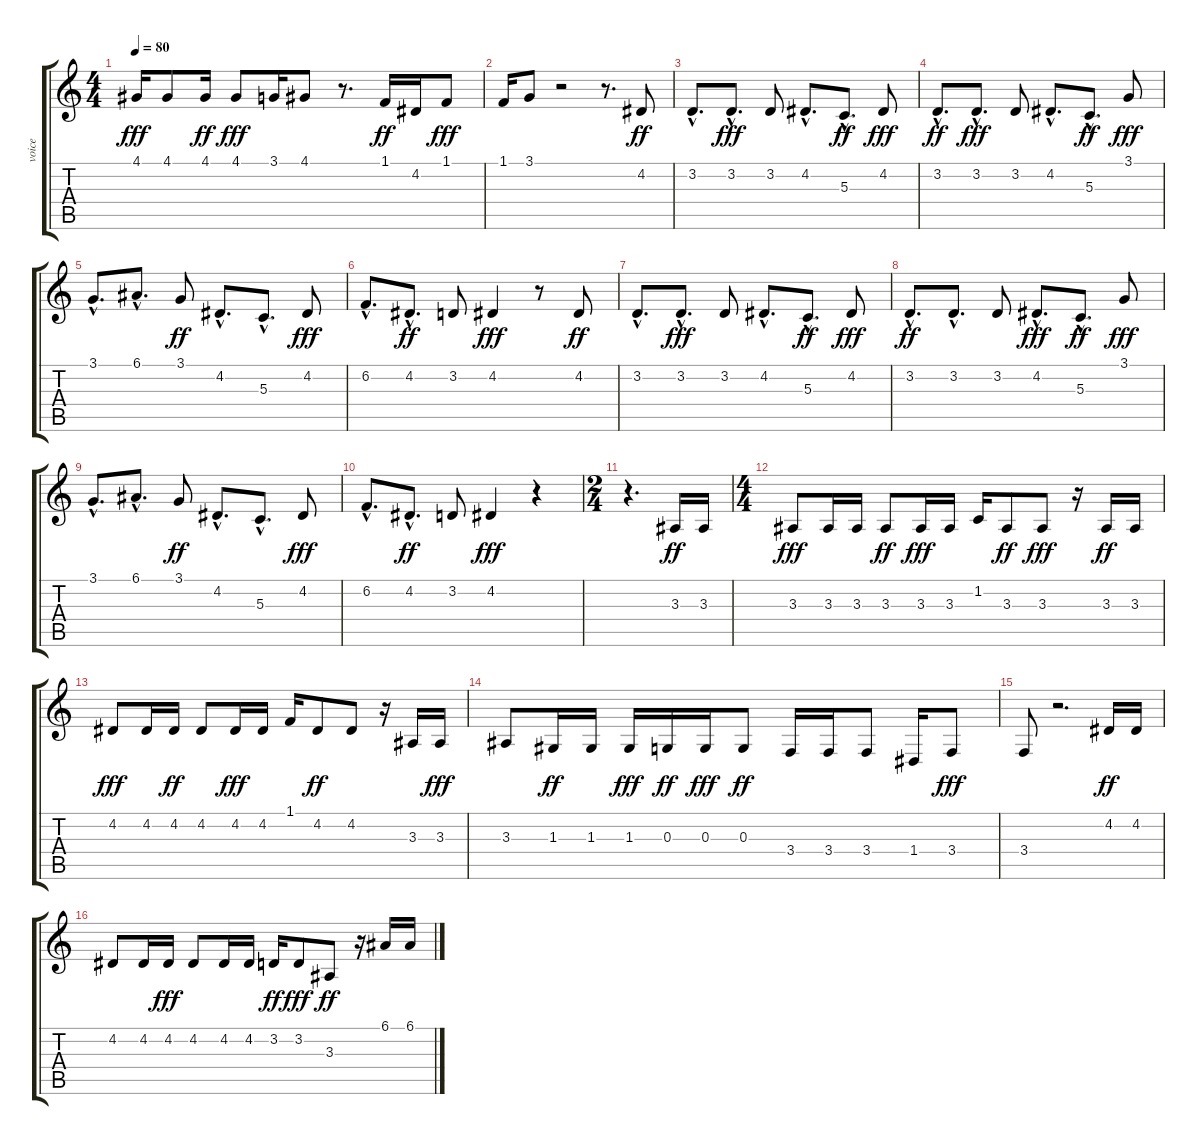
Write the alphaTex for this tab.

\track ("voice" "voice") {instrument clarinet}
\staff {score tabs}
\tuning (E4 B3 G3 D3 A2 E2) {hide}
\ts (4 4)
\tempo 80
\clef g2
\ks c
4.1.16{dy fff} 4.1.8 4.1.16{dy ff} 4.1.8{dy fff} 3.1.16 4.1.8 r.8{d} 1.1.16{dy ff} 4.2.16 1.1.8{dy fff} |
1.1.16 3.1.8 r.2 r.8{d} 4.2.8{dy ff} |
3.2{hac}.8{d} 3.2{hac}.8{d dy fff} 3.2.8 4.2{hac}.8{d} 5.3{hac}.8{d dy ff} 4.2.8{dy fff} |
3.2{hac}.8{d dy ff} 3.2{hac}.8{d dy fff} 3.2.8 4.2{hac}.8{d} 5.3{hac}.8{d dy ff} 3.1.8{dy fff} |
3.1{hac}.8{d} 6.1{hac}.8{d} 3.1.8{dy ff} 4.2{hac}.8{d} 5.3{hac}.8{d} 4.2.8{dy fff} |
6.2{hac}.8{d} 4.2{hac}.8{d dy ff} 3.2.8 4.2.4{dy fff} r.8 4.2.8{dy ff} |
3.2{hac}.8{d} 3.2{hac}.8{d dy fff} 3.2.8 4.2{hac}.8{d} 5.3{hac}.8{d dy ff} 4.2.8{dy fff} |
3.2{hac}.8{d dy ff} 3.2{hac}.8{d} 3.2.8 4.2{hac}.8{d dy fff} 5.3{hac}.8{d dy ff} 3.1.8{dy fff} |
3.1{hac}.8{d} 6.1{hac}.8{d} 3.1.8{dy ff} 4.2{hac}.8{d} 5.3{hac}.8{d} 4.2.8{dy fff} |
6.2{hac}.8{d} 4.2{hac}.8{d dy ff} 3.2.8 4.2.4{dy fff} r.4 |
\ts (2 4)
r.4{d} 3.3.16{dy ff} 3.3.16 |
\ts (4 4)
3.3.8{dy fff} 3.3.16 3.3.16 3.3.8{dy ff} 3.3.16{dy fff} 3.3.16 1.2.16 3.3.8{dy ff} 3.3.8{dy fff} r.16 3.3.16{dy ff} 3.3.16 |
4.2.8{dy fff} 4.2.16 4.2.16{dy ff} 4.2.8 4.2.16{dy fff} 4.2.16 1.1.16 4.2.8{dy ff} 4.2.8 r.16 3.3.16 3.3.16{dy fff} |
3.3.8 1.3.16{dy ff} 1.3.16 1.3.16{dy fff} 0.3.16{dy ff} 0.3.16{dy fff} 0.3.8{dy ff} 3.4.16 3.4.16 3.4.8 1.4.16 3.4.8{dy fff} |
3.4.8 r.2{d} 4.2.16{dy ff} 4.2.16 |
4.2.8 4.2.16 4.2.16{dy fff} 4.2.8 4.2.16 4.2.16 3.2.16{dy ff} 3.2.8{dy fff} 3.3.8{dy ff} r.16 6.1.16 6.1.16
